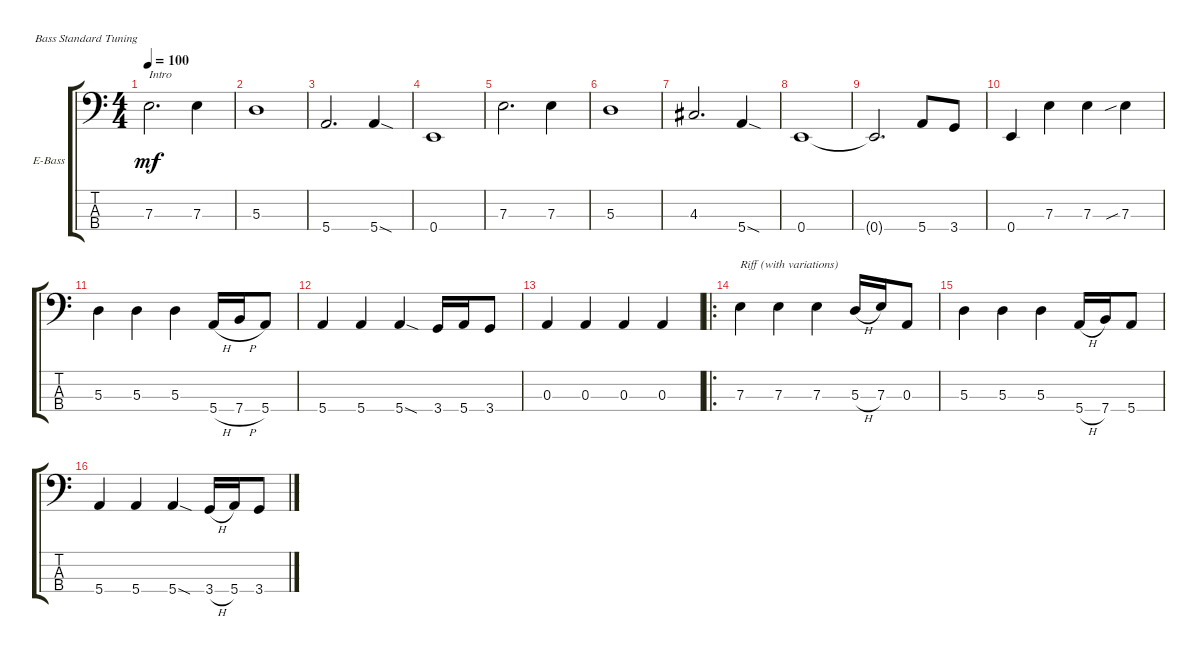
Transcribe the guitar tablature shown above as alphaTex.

\defaultSystemsLayout 4
\bracketExtendMode groupsimilarinstruments
\firstSystemTrackNameOrientation horizontal
\otherSystemsTrackNameOrientation horizontal
\track ("Electric Bass" "E-Bass") {instrument electricbassfinger}
\staff {score tabs}
\tuning (G2 D2 A1 E1)
\ts (4 4)
\tempo 100
\clef f4
\ks c
7.3.2{d txt "Intro" dy mf instrument electricbassfinger} 7.3.4 |
5.3.1 |
5.4.2{d} 5.4{sod}.4 |
0.4.1 |
7.3.2{d} 7.3.4 |
5.3.1 |
4.3.2{d} 5.4{sod}.4 |
0.4.1 |
0.4{t}.2{d} 5.4.8 3.4.8 |
0.4.4 7.3.4 7.3.4 7.3{sib}.4 |
5.3.4 5.3.4 5.3.4 5.4{h}.16 7.4{h}.16 5.4.8 |
5.4.4 5.4.4 5.4{sod}.4 3.4.16 5.4.16 3.4.8 |
0.3.4 0.3.4 0.3.4 0.3.4 |
\ro
7.3.4{txt "Riff (with variations)"} 7.3.4 7.3.4 5.3{h}.16 7.3.16 0.3.8 |
5.3.4 5.3.4 5.3.4 5.4{h}.16 7.4.16 5.4.8 |
5.4.4 5.4.4 5.4{sod}.4 3.4{h}.16 5.4.16 3.4.8
